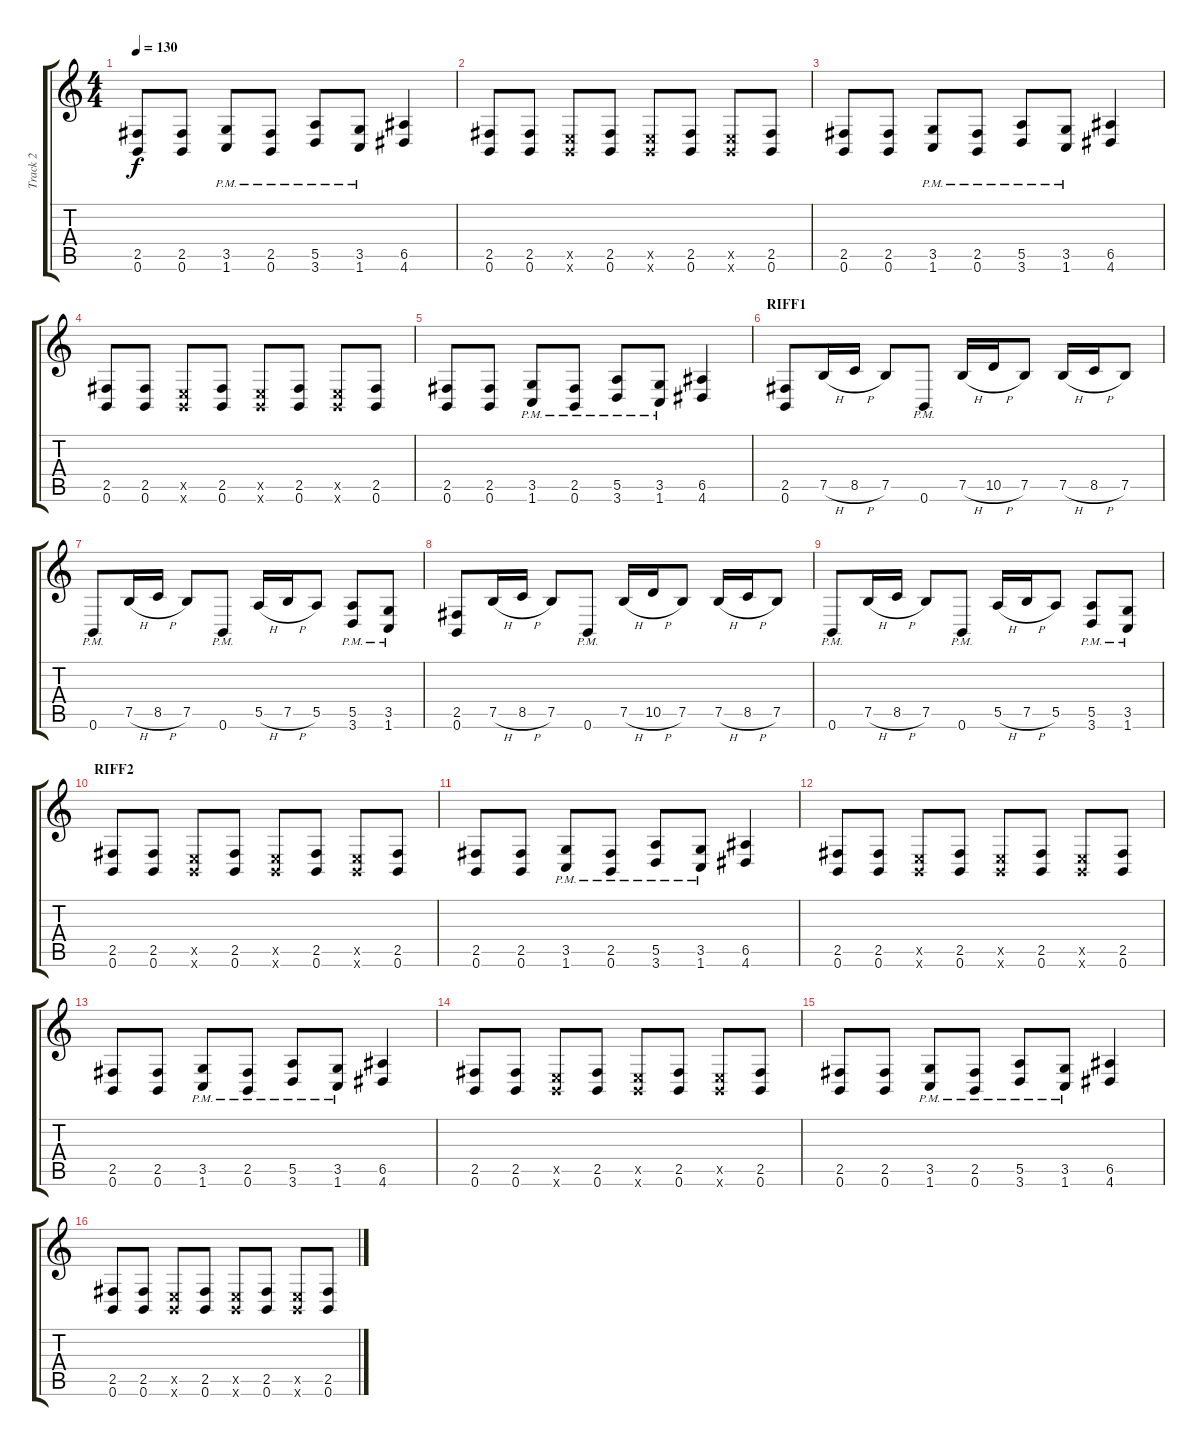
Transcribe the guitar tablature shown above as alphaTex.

\track ("Track 2" "Track 2") {instrument distortionguitar}
\staff {score tabs}
\tuning (B3 Gb3 D3 A2 E2 B1) {hide}
\ts (4 4)
\tempo 130
\clef g2
\ks c
(2.5 0.6).8{dy f} (2.5 0.6).8 (3.5{pm} 1.6{pm}).8 (2.5{pm} 0.6{pm}).8 (5.5{pm} 3.6{pm}).8 (3.5{pm} 1.6{pm}).8 (6.5 4.6).4 |
(2.5 0.6).8 (2.5 0.6).8 (0.5{x} 0.6{x}).8 (2.5 0.6).8 (0.5{x} 0.6{x}).8 (2.5 0.6).8 (0.5{x} 0.6{x}).8 (2.5 0.6).8 |
(2.5 0.6).8 (2.5 0.6).8 (3.5{pm} 1.6{pm}).8 (2.5{pm} 0.6{pm}).8 (5.5{pm} 3.6{pm}).8 (3.5{pm} 1.6{pm}).8 (6.5 4.6).4 |
(2.5 0.6).8 (2.5 0.6).8 (0.5{x} 0.6{x}).8 (2.5 0.6).8 (0.5{x} 0.6{x}).8 (2.5 0.6).8 (0.5{x} 0.6{x}).8 (2.5 0.6).8 |
(2.5 0.6).8 (2.5 0.6).8 (3.5{pm} 1.6{pm}).8 (2.5{pm} 0.6{pm}).8 (5.5{pm} 3.6{pm}).8 (3.5{pm} 1.6{pm}).8 (6.5 4.6).4 |
\section ("" "RIFF1")
(2.5 0.6).8 7.5{h}.16 8.5{h}.16 7.5.8 0.6{pm}.8 7.5{h}.16 10.5{h}.16 7.5.8 7.5{h}.16 8.5{h}.16 7.5.8 |
0.6{pm}.8 7.5{h}.16 8.5{h}.16 7.5.8 0.6{pm}.8 5.5{h}.16 7.5{h}.16 5.5.8 (5.5{pm} 3.6{pm}).8 (3.5{pm} 1.6{pm}).8 |
(2.5 0.6).8 7.5{h}.16 8.5{h}.16 7.5.8 0.6{pm}.8 7.5{h}.16 10.5{h}.16 7.5.8 7.5{h}.16 8.5{h}.16 7.5.8 |
0.6{pm}.8 7.5{h}.16 8.5{h}.16 7.5.8 0.6{pm}.8 5.5{h}.16 7.5{h}.16 5.5.8 (5.5{pm} 3.6{pm}).8 (3.5{pm} 1.6{pm}).8 |
\section ("" "RIFF2")
(2.5 0.6).8 (2.5 0.6).8 (0.5{x} 0.6{x}).8 (2.5 0.6).8 (0.5{x} 0.6{x}).8 (2.5 0.6).8 (0.5{x} 0.6{x}).8 (2.5 0.6).8 |
(2.5 0.6).8 (2.5 0.6).8 (3.5{pm} 1.6{pm}).8 (2.5{pm} 0.6{pm}).8 (5.5{pm} 3.6{pm}).8 (3.5{pm} 1.6{pm}).8 (6.5 4.6).4 |
(2.5 0.6).8 (2.5 0.6).8 (0.5{x} 0.6{x}).8 (2.5 0.6).8 (0.5{x} 0.6{x}).8 (2.5 0.6).8 (0.5{x} 0.6{x}).8 (2.5 0.6).8 |
(2.5 0.6).8 (2.5 0.6).8 (3.5{pm} 1.6{pm}).8 (2.5{pm} 0.6{pm}).8 (5.5{pm} 3.6{pm}).8 (3.5{pm} 1.6{pm}).8 (6.5 4.6).4 |
(2.5 0.6).8 (2.5 0.6).8 (0.5{x} 0.6{x}).8 (2.5 0.6).8 (0.5{x} 0.6{x}).8 (2.5 0.6).8 (0.5{x} 0.6{x}).8 (2.5 0.6).8 |
(2.5 0.6).8 (2.5 0.6).8 (3.5{pm} 1.6{pm}).8 (2.5{pm} 0.6{pm}).8 (5.5{pm} 3.6{pm}).8 (3.5{pm} 1.6{pm}).8 (6.5 4.6).4 |
(2.5 0.6).8 (2.5 0.6).8 (0.5{x} 0.6{x}).8 (2.5 0.6).8 (0.5{x} 0.6{x}).8 (2.5 0.6).8 (0.5{x} 0.6{x}).8 (2.5 0.6).8
